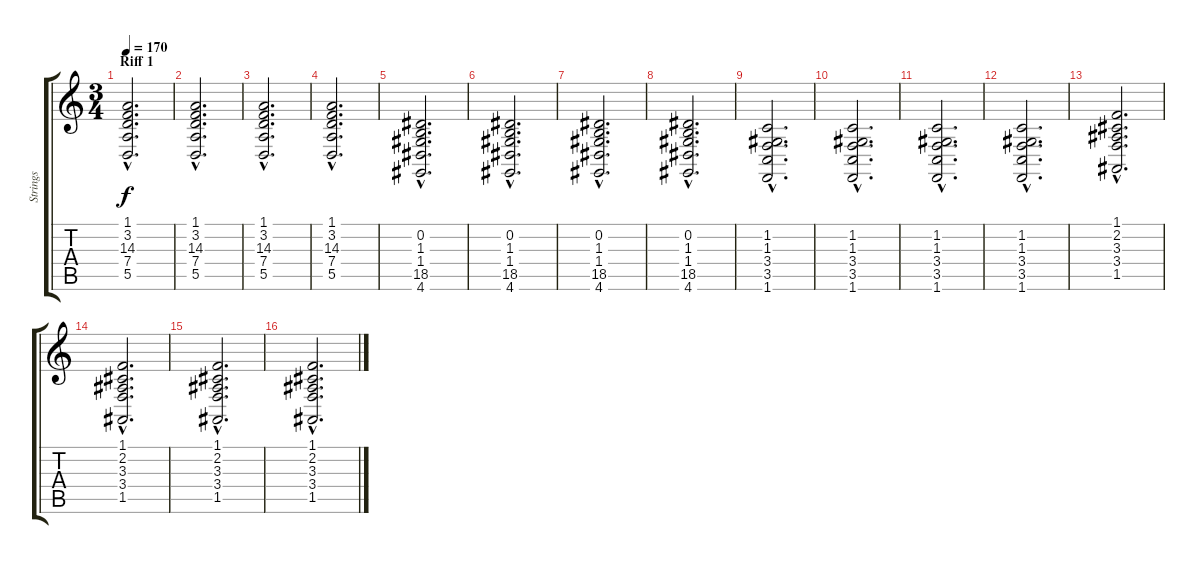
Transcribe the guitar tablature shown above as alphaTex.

\track ("Strings" "Strings") {instrument stringensemble1}
\staff {score tabs}
\tuning (E4 B3 G3 D3 A2 E2) {hide}
\ts (3 4)
\section ("" "Riff 1")
\tempo 170
\clef g2
\ks c
(1.1{hac} 3.2{hac} 14.3{hac} 7.4{hac} 5.5{hac}).2{d dy f instrument stringensemble1} |
(1.1{hac} 3.2{hac} 14.3{hac} 7.4{hac} 5.5{hac}).2{d} |
(1.1{hac} 3.2{hac} 14.3{hac} 7.4{hac} 5.5{hac}).2{d} |
(1.1{hac} 3.2{hac} 14.3{hac} 7.4{hac} 5.5{hac}).2{d} |
(0.2{hac} 1.3{hac} 1.4{hac} 18.5{hac} 4.6{hac}).2{d} |
(0.2{hac} 1.3{hac} 1.4{hac} 18.5{hac} 4.6{hac}).2{d} |
(0.2{hac} 1.3{hac} 1.4{hac} 18.5{hac} 4.6{hac}).2{d} |
(0.2{hac} 1.3{hac} 1.4{hac} 18.5{hac} 4.6{hac}).2{d} |
(1.2{hac} 1.3{hac} 3.4{hac} 3.5{hac} 1.6{hac}).2{d} |
(1.2{hac} 1.3{hac} 3.4{hac} 3.5{hac} 1.6{hac}).2{d} |
(1.2{hac} 1.3{hac} 3.4{hac} 3.5{hac} 1.6{hac}).2{d} |
(1.2{hac} 1.3{hac} 3.4{hac} 3.5{hac} 1.6{hac}).2{d} |
(1.1{hac} 2.2{hac} 3.3{hac} 3.4{hac} 1.5{hac}).2{d} |
(1.1{hac} 2.2{hac} 3.3{hac} 3.4{hac} 1.5{hac}).2{d} |
(1.1{hac} 2.2{hac} 3.3{hac} 3.4{hac} 1.5{hac}).2{d} |
(1.1{hac} 2.2{hac} 3.3{hac} 3.4{hac} 1.5{hac}).2{d}
